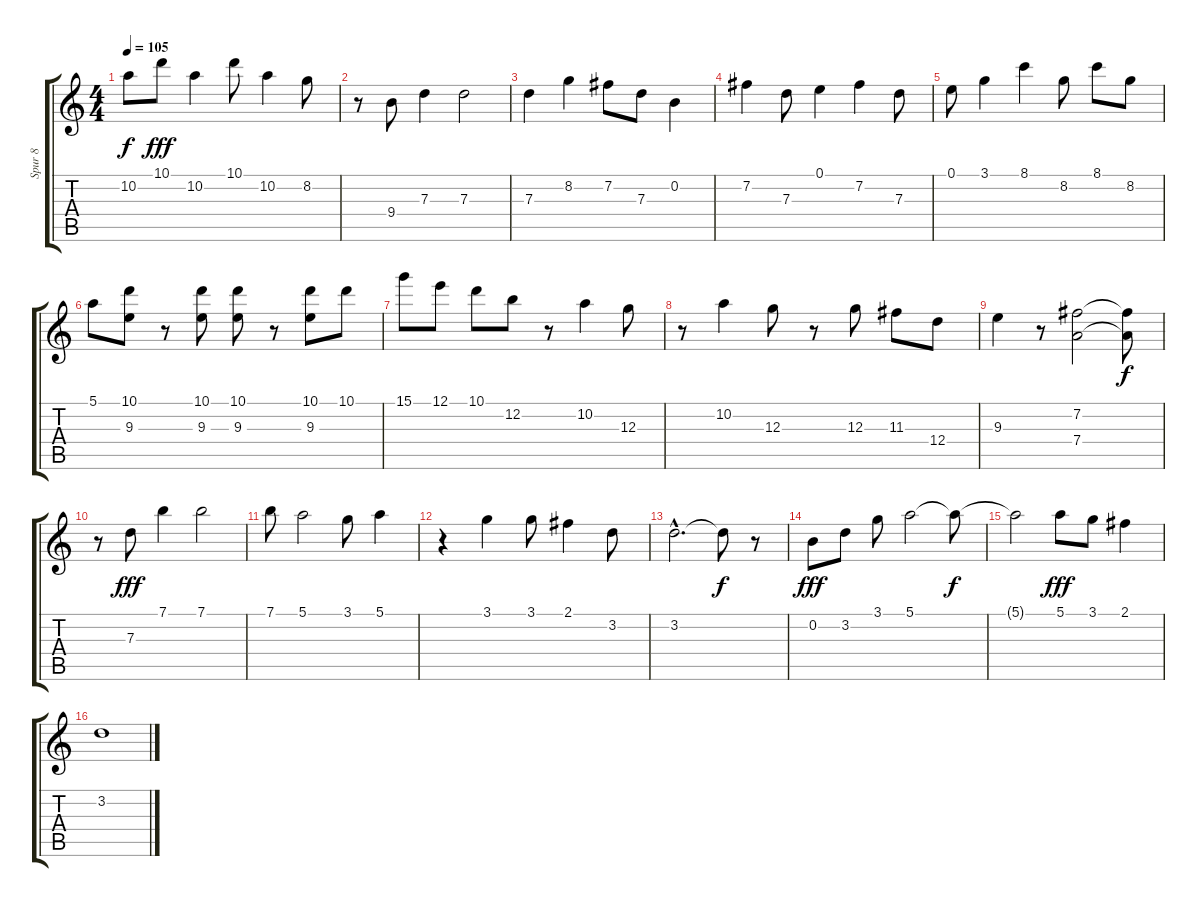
\track ("Spur 8" "Spur 8") {instrument overdrivenguitar}
\staff {score tabs}
\tuning (E4 B3 G3 D3 A2 E2) {hide}
\ts (4 4)
\tempo 105
\clef g2
\ks c
10.2{t}.8{dy f} 10.1.8{dy fff} 10.2.4 10.1.8 10.2.4 8.2.8 |
r.8 9.4.8 7.3.4 7.3.2 |
7.3.4 8.2.4 7.2.8 7.3.8 0.2.4 |
7.2.4 7.3.8 0.1.4 7.2.4 7.3.8 |
0.1.8 3.1.4 8.1.4 8.2.8 8.1.8 8.2.8 |
5.1.8 (10.1 9.3).8 r.8 (10.1 9.3).8 (10.1 9.3).8 r.8 (10.1 9.3).8 10.1.8 |
15.1.8 12.1.8 10.1.8 12.2.8 r.8 10.2.4 12.3.8 |
r.8 10.2.4 12.3.8 r.8 12.3.8 11.3.8 12.4.8 |
9.3.4 r.8 (7.2 7.4).2 (7.2{t} 7.4{t}).8{dy f} |
r.8 7.3.8{dy fff} 7.1.4 7.1.2 |
7.1.8 5.1.2 3.1.8 5.1.4 |
r.4 3.1.4 3.1.8 2.1.4 3.2.8 |
3.2{hac}.2{d} 3.2{t}.8{dy f} r.8 |
0.2.8{dy fff} 3.2.8 3.1.8 5.1.2 5.1{t}.8{dy f} |
5.1{t}.2 5.1.8{dy fff} 3.1.8 2.1.4 |
3.2.1
